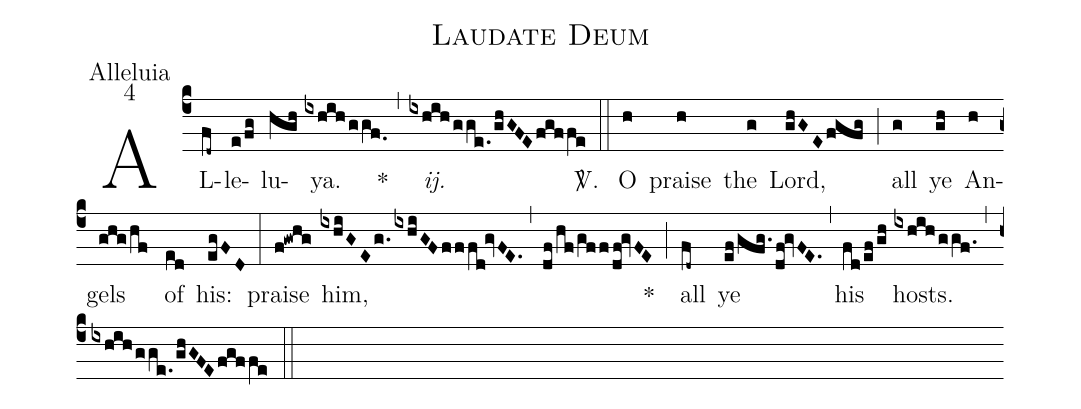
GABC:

name:Laudate Deum;
office-part:Alleluia;
mode:4;
%%
(c4) AL(fd~)le(e/fg)lu(hgh)ya.(ixhih/ggf.0) *(,) <i>ij.</i>(ixhih/gge./ghGFE/fgffe) <sp>V/</sp>.(::) O(h) praise(h) the(g) Lord,(ghGE/fgfg) (;) all(g) ye(gh) An(h)gels(ghg/hf) of(ed) his:(egFD) (:) praise(f!gwhg) him,(ixhiGEg./ixhiGF/fffd!gvFE.) (,) (df/hf/gff/df!gvFE) *(;) all(fd~) ye(ef/gfg./df!gvFE.) (,) his(fd/ef/gh) hosts.(ixhih/ggf.) (,) (ixhih/gge./ghGFE/fgffe) (::)
